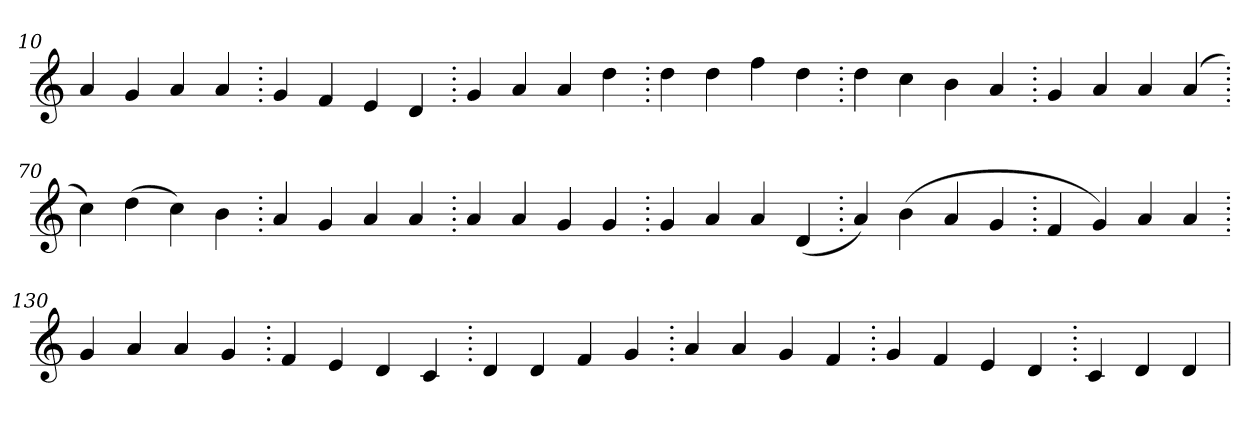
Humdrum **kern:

**kern
*part1
*staff1
*clefG2
=10.
4a
4g
4a
4a
=20.
4g
4f
4e
4d
=30.
4g
4a
4a
4dd
=40.
4dd
4dd
4ff
4dd
=50.
4dd
4cc
4b
4a
=60.
4g
4a
4a
(>4a
=70.
4cc)
(>4dd
4cc)
4b
=80.
4a
4g
4a
4a
=90.
4a
4a
4g
4g
=100.
4g
4a
4a
(>4d
=110.
4a)
(>4b
4a
4g
=120.
4f
4g)
4a
4a
=130.
4g
4a
4a
4g
=140.
4f
4e
4d
4c
=150.
4d
4d
4f
4g
=160.
4a
4a
4g
4f
=170.
4g
4f
4e
4d
=180.
4c
4d
4d
=
*-
